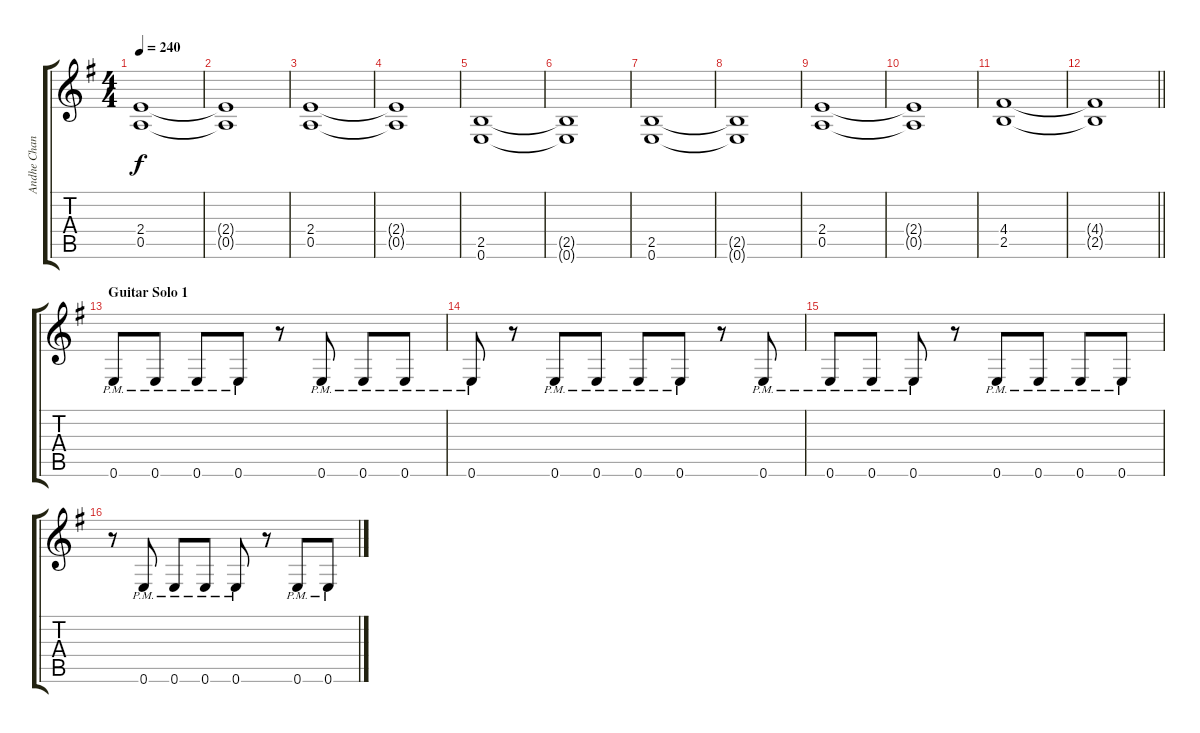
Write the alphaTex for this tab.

\track ("Andhe Chandler (guitar)" "Andhe Chan") {instrument distortionguitar}
\staff {score tabs}
\tuning (E4 B3 G3 D3 A2 E2) {hide}
\ts (4 4)
\tempo 240
\clef g2
\ks eminor
(2.4 0.5).1{dy f} |
(2.4{t} 0.5{t}).1 |
(2.4 0.5).1 |
(2.4{t} 0.5{t}).1 |
(2.5 0.6).1 |
(2.5{t} 0.6{t}).1 |
(2.5 0.6).1 |
(2.5{t} 0.6{t}).1 |
(2.4 0.5).1 |
(2.4{t} 0.5{t}).1 |
(4.4 2.5).1 |
\barLineRight lightlight
(4.4{t} 2.5{t}).1 |
\section ("" "Guitar Solo 1")
0.6{pm}.8 0.6{pm}.8 0.6{pm}.8 0.6{pm}.8 r.8 0.6{pm}.8 0.6{pm}.8 0.6{pm}.8 |
0.6{pm}.8 r.8 0.6{pm}.8 0.6{pm}.8 0.6{pm}.8 0.6{pm}.8 r.8 0.6{pm}.8 |
0.6{pm}.8 0.6{pm}.8 0.6{pm}.8 r.8 0.6{pm}.8 0.6{pm}.8 0.6{pm}.8 0.6{pm}.8 |
r.8 0.6{pm}.8 0.6{pm}.8 0.6{pm}.8 0.6{pm}.8 r.8 0.6{pm}.8 0.6{pm}.8
